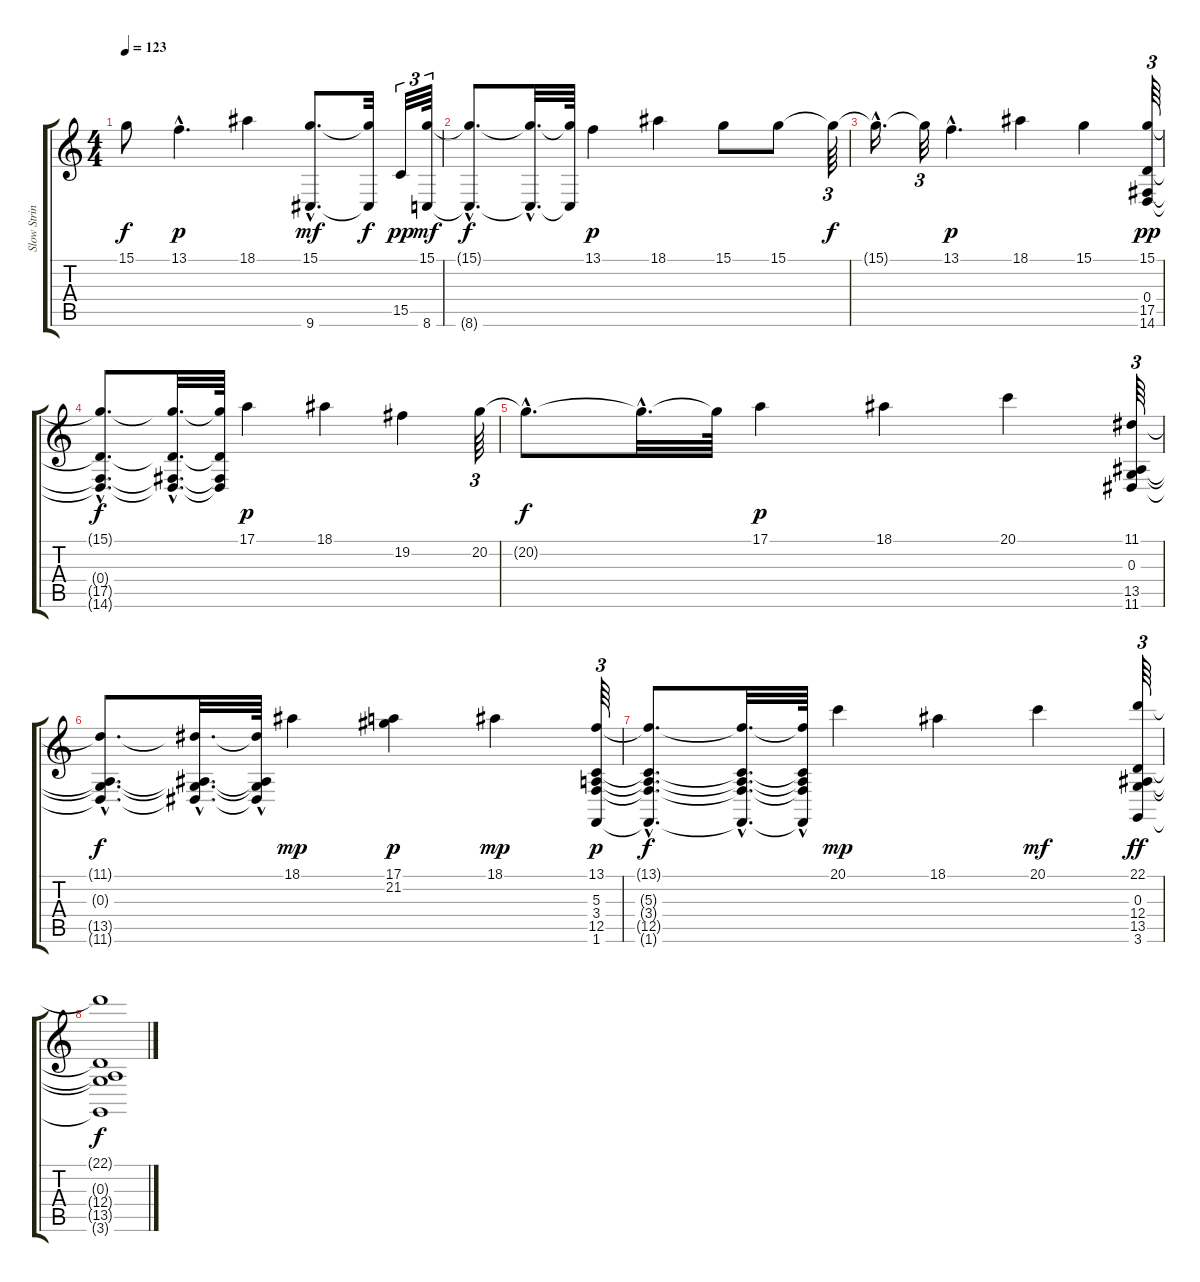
\track ("Slow String" "Slow Strin") {instrument stringensemble2}
\staff {score tabs}
\tuning (E4 B3 G3 D3 A2 E2) {hide}
\ts (4 4)
\tempo 123
\clef g2
\ks c
15.1{t}.8{dy f} 13.1{hac}.4{d dy p} 18.1.4 (15.1{hac} 9.6{hac}).8{d dy mf} (15.1{t} 9.6{t}).32{dy f} 15.5.32{tu (3 2) dy pp} (15.1 8.6).64{tu (3 2) dy mf} |
(15.1{hac t} 8.6{hac t}).8{d dy f} (15.1{hac t} 8.6{hac t}).32{d} (15.1{t} 8.6{t}).64 13.1.4{dy p} 18.1.4 15.1.8 15.1.8 15.1{t}.64{tu (3 2) dy f} |
15.1{hac t}.16{d} 15.1{t}.32{tu (3 2)} 13.1{hac}.4{d dy p} 18.1.4 15.1.4 (15.1 0.4 17.5 14.6).64{tu (3 2) dy pp} |
(15.1{hac t} 0.4{hac t} 17.5{hac t} 14.6{hac t}).8{d dy f} (15.1{hac t} 0.4{hac t} 17.5{hac t} 14.6{hac t}).32{d} (15.1{t} 0.4{t} 17.5{t} 14.6{t}).64 17.1.4{dy p} 18.1.4 19.2.4 20.2.64{tu (3 2)} |
20.2{hac t}.8{d dy f} 20.2{hac t}.32{d} 20.2{t}.64 17.1.4{dy p} 18.1.4 20.1.4 (11.1 0.3 13.5 11.6).64{tu (3 2)} |
(11.1{hac t} 0.3{hac t} 13.5{hac t} 11.6{hac t}).8{d dy f} (11.1{hac t} 0.3{hac t} 13.5{hac t} 11.6{hac t}).32{d} (11.1{t} 0.3{hac t} 13.5{hac t} 11.6{hac t}).64 18.1.4{dy mp} (17.1 21.2).4{dy p} 18.1.4{dy mp} (13.1 5.3 3.4 12.5 1.6).64{tu (3 2) dy p} |
(13.1{hac t} 5.3{hac t} 3.4{hac t} 12.5{hac t} 1.6{hac t}).8{d dy f} (13.1{hac t} 5.3{hac t} 3.4{hac t} 12.5{hac t} 1.6{hac t}).32{d} (13.1{t} 5.3{hac t} 3.4{hac t} 12.5{hac t} 1.6{hac t}).64 20.1.4{dy mp} 18.1.4 20.1.4{dy mf} (22.1 0.3 12.4 13.5 3.6).64{tu (3 2) dy ff} |
(22.1{t} 0.3{t} 12.4{t} 13.5{t} 3.6{t}).1{dy f}
